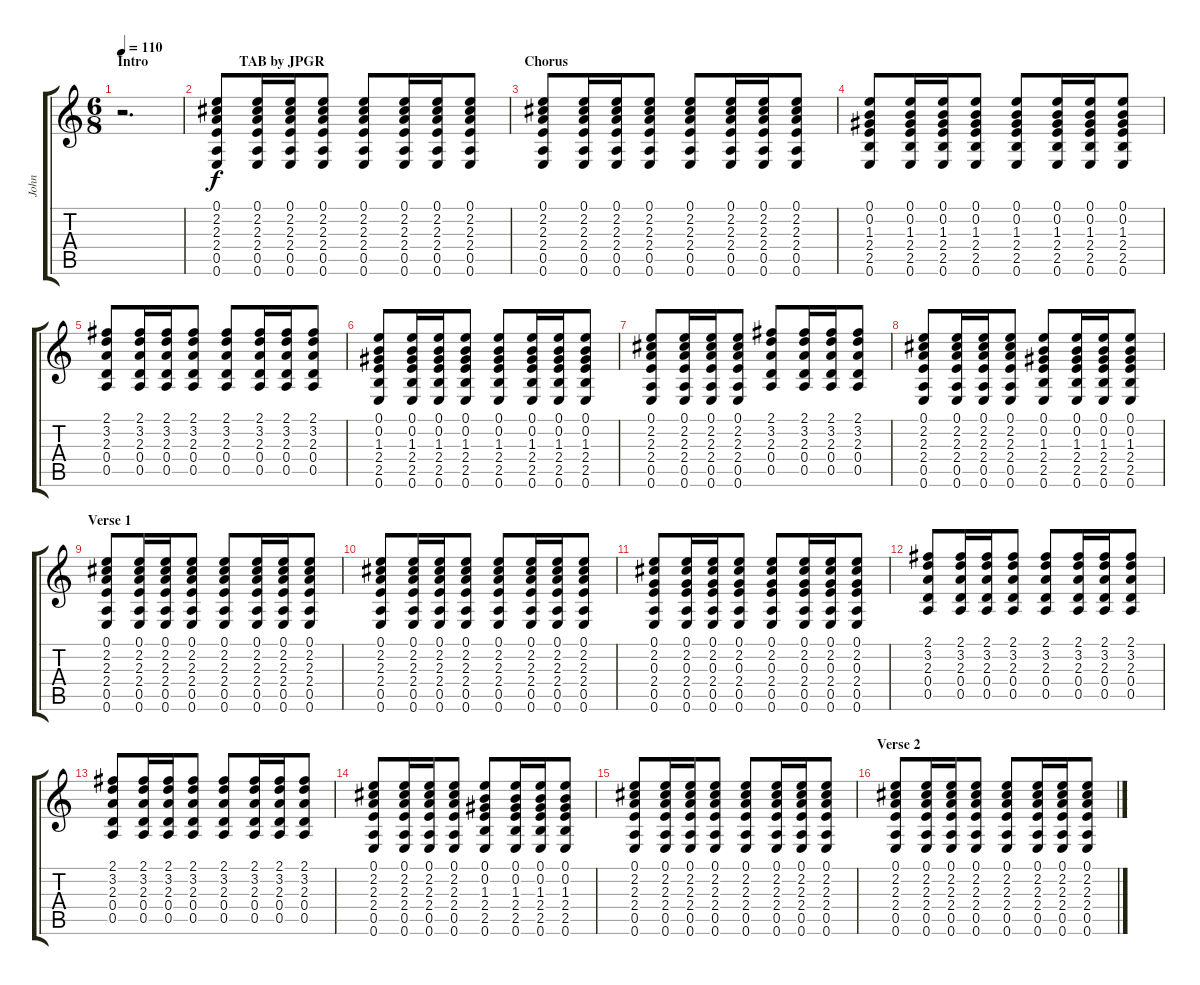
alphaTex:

\track ("John" "John") {instrument electricguitarjazz}
\staff {score tabs}
\tuning (E4 B3 G3 D3 A2 E2) {hide}
\ts (6 8)
\section ("" "Intro                          TAB by JPGR")
\tempo 110
\clef g2
\ks c
r.2{d dy f instrument electricguitarjazz} |
(0.1 2.2 2.3 2.4 0.5 0.6).8 (0.1 2.2 2.3 2.4 0.5 0.6).16 (0.1 2.2 2.3 2.4 0.5 0.6).16 (0.1 2.2 2.3 2.4 0.5 0.6).8 (0.1 2.2 2.3 2.4 0.5 0.6).8 (0.1 2.2 2.3 2.4 0.5 0.6).16 (0.1 2.2 2.3 2.4 0.5 0.6).16 (0.1 2.2 2.3 2.4 0.5 0.6).8 |
\section ("" "Chorus")
(0.1 2.2 2.3 2.4 0.5 0.6).8 (0.1 2.2 2.3 2.4 0.5 0.6).16 (0.1 2.2 2.3 2.4 0.5 0.6).16 (0.1 2.2 2.3 2.4 0.5 0.6).8 (0.1 2.2 2.3 2.4 0.5 0.6).8 (0.1 2.2 2.3 2.4 0.5 0.6).16 (0.1 2.2 2.3 2.4 0.5 0.6).16 (0.1 2.2 2.3 2.4 0.5 0.6).8 |
(0.1 0.2 1.3 2.4 2.5 0.6).8 (0.1 0.2 1.3 2.4 2.5 0.6).16 (0.1 0.2 1.3 2.4 2.5 0.6).16 (0.1 0.2 1.3 2.4 2.5 0.6).8 (0.1 0.2 1.3 2.4 2.5 0.6).8 (0.1 0.2 1.3 2.4 2.5 0.6).16 (0.1 0.2 1.3 2.4 2.5 0.6).16 (0.1 0.2 1.3 2.4 2.5 0.6).8 |
(2.1 3.2 2.3 0.4 0.5).8 (2.1 3.2 2.3 0.4 0.5).16 (2.1 3.2 2.3 0.4 0.5).16 (2.1 3.2 2.3 0.4 0.5).8 (2.1 3.2 2.3 0.4 0.5).8 (2.1 3.2 2.3 0.4 0.5).16 (2.1 3.2 2.3 0.4 0.5).16 (2.1 3.2 2.3 0.4 0.5).8 |
(0.1 0.2 1.3 2.4 2.5 0.6).8 (0.1 0.2 1.3 2.4 2.5 0.6).16 (0.1 0.2 1.3 2.4 2.5 0.6).16 (0.1 0.2 1.3 2.4 2.5 0.6).8 (0.1 0.2 1.3 2.4 2.5 0.6).8 (0.1 0.2 1.3 2.4 2.5 0.6).16 (0.1 0.2 1.3 2.4 2.5 0.6).16 (0.1 0.2 1.3 2.4 2.5 0.6).8 |
(0.1 2.2 2.3 2.4 0.5 0.6).8 (0.1 2.2 2.3 2.4 0.5 0.6).16 (0.1 2.2 2.3 2.4 0.5 0.6).16 (0.1 2.2 2.3 2.4 0.5 0.6).8 (2.1 3.2 2.3 0.4 0.5).8 (2.1 3.2 2.3 0.4 0.5).16 (2.1 3.2 2.3 0.4 0.5).16 (2.1 3.2 2.3 0.4 0.5).8 |
(0.1 2.2 2.3 2.4 0.5 0.6).8 (0.1 2.2 2.3 2.4 0.5 0.6).16 (0.1 2.2 2.3 2.4 0.5 0.6).16 (0.1 2.2 2.3 2.4 0.5 0.6).8 (0.1 0.2 1.3 2.4 2.5 0.6).8 (0.1 0.2 1.3 2.4 2.5 0.6).16 (0.1 0.2 1.3 2.4 2.5 0.6).16 (0.1 0.2 1.3 2.4 2.5 0.6).8 |
\section ("" "Verse 1")
(0.1 2.2 2.3 2.4 0.5 0.6).8 (0.1 2.2 2.3 2.4 0.5 0.6).16 (0.1 2.2 2.3 2.4 0.5 0.6).16 (0.1 2.2 2.3 2.4 0.5 0.6).8 (0.1 2.2 2.3 2.4 0.5 0.6).8 (0.1 2.2 2.3 2.4 0.5 0.6).16 (0.1 2.2 2.3 2.4 0.5 0.6).16 (0.1 2.2 2.3 2.4 0.5 0.6).8 |
(0.1 2.2 2.3 2.4 0.5 0.6).8 (0.1 2.2 2.3 2.4 0.5 0.6).16 (0.1 2.2 2.3 2.4 0.5 0.6).16 (0.1 2.2 2.3 2.4 0.5 0.6).8 (0.1 2.2 2.3 2.4 0.5 0.6).8 (0.1 2.2 2.3 2.4 0.5 0.6).16 (0.1 2.2 2.3 2.4 0.5 0.6).16 (0.1 2.2 2.3 2.4 0.5 0.6).8 |
(0.1 2.2 0.3 2.4 0.5 0.6).8 (0.1 2.2 0.3 2.4 0.5 0.6).16 (0.1 2.2 0.3 2.4 0.5 0.6).16 (0.1 2.2 0.3 2.4 0.5 0.6).8 (0.1 2.2 0.3 2.4 0.5 0.6).8 (0.1 2.2 0.3 2.4 0.5 0.6).16 (0.1 2.2 0.3 2.4 0.5 0.6).16 (0.1 2.2 0.3 2.4 0.5 0.6).8 |
(2.1 3.2 2.3 0.4 0.5).8 (2.1 3.2 2.3 0.4 0.5).16 (2.1 3.2 2.3 0.4 0.5).16 (2.1 3.2 2.3 0.4 0.5).8 (2.1 3.2 2.3 0.4 0.5).8 (2.1 3.2 2.3 0.4 0.5).16 (2.1 3.2 2.3 0.4 0.5).16 (2.1 3.2 2.3 0.4 0.5).8 |
(2.1 3.2 2.3 0.4 0.5).8 (2.1 3.2 2.3 0.4 0.5).16 (2.1 3.2 2.3 0.4 0.5).16 (2.1 3.2 2.3 0.4 0.5).8 (2.1 3.2 2.3 0.4 0.5).8 (2.1 3.2 2.3 0.4 0.5).16 (2.1 3.2 2.3 0.4 0.5).16 (2.1 3.2 2.3 0.4 0.5).8 |
(0.1 2.2 2.3 2.4 0.5 0.6).8 (0.1 2.2 2.3 2.4 0.5 0.6).16 (0.1 2.2 2.3 2.4 0.5 0.6).16 (0.1 2.2 2.3 2.4 0.5 0.6).8 (0.1 0.2 1.3 2.4 2.5 0.6).8 (0.1 0.2 1.3 2.4 2.5 0.6).16 (0.1 0.2 1.3 2.4 2.5 0.6).16 (0.1 0.2 1.3 2.4 2.5 0.6).8 |
(0.1 2.2 2.3 2.4 0.5 0.6).8 (0.1 2.2 2.3 2.4 0.5 0.6).16 (0.1 2.2 2.3 2.4 0.5 0.6).16 (0.1 2.2 2.3 2.4 0.5 0.6).8 (0.1 2.2 2.3 2.4 0.5 0.6).8 (0.1 2.2 2.3 2.4 0.5 0.6).16 (0.1 2.2 2.3 2.4 0.5 0.6).16 (0.1 2.2 2.3 2.4 0.5 0.6).8 |
\section ("" "Verse 2")
(0.1 2.2 2.3 2.4 0.5 0.6).8 (0.1 2.2 2.3 2.4 0.5 0.6).16 (0.1 2.2 2.3 2.4 0.5 0.6).16 (0.1 2.2 2.3 2.4 0.5 0.6).8 (0.1 2.2 2.3 2.4 0.5 0.6).8 (0.1 2.2 2.3 2.4 0.5 0.6).16 (0.1 2.2 2.3 2.4 0.5 0.6).16 (0.1 2.2 2.3 2.4 0.5 0.6).8
